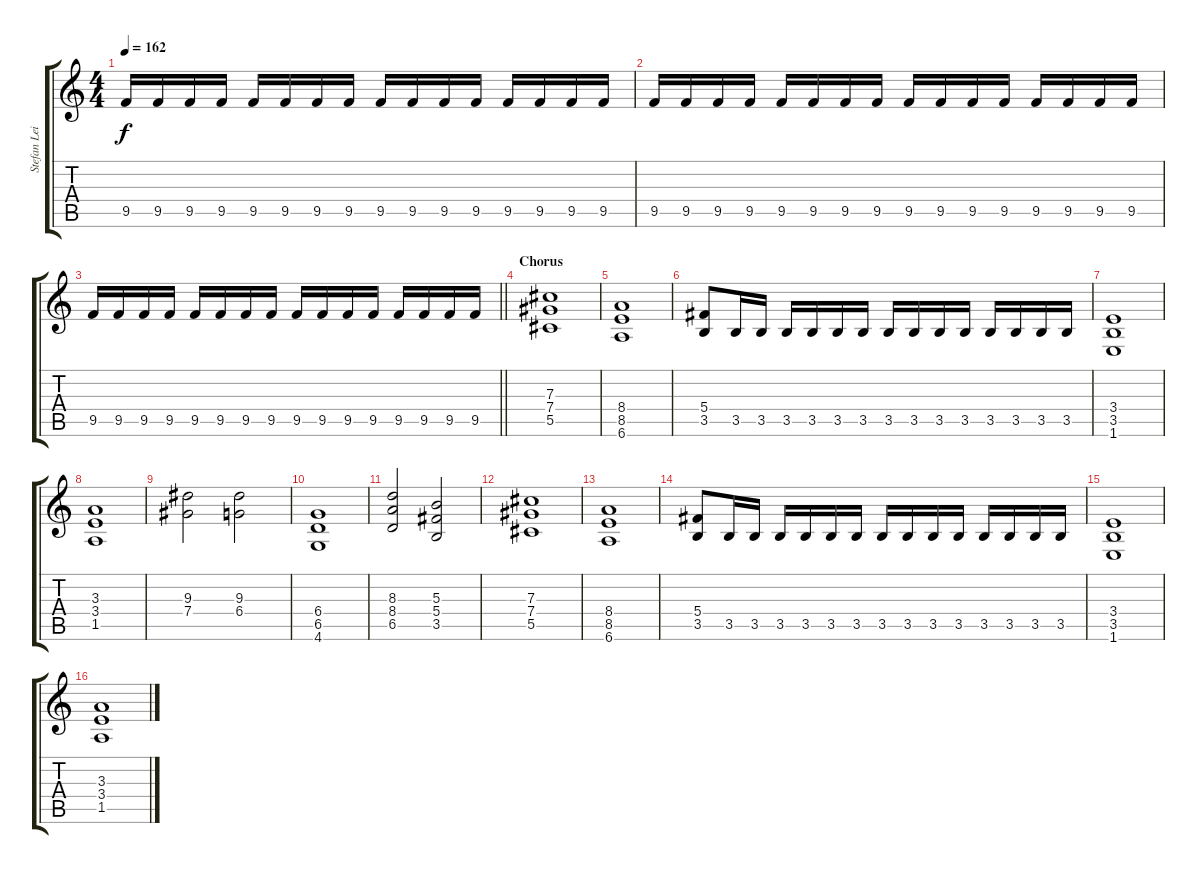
\track ("Stefan Leibing" "Stefan Lei") {instrument distortionguitar}
\staff {score tabs}
\tuning (Eb4 Bb3 Gb3 Db3 Ab2 Eb2) {hide}
\ts (4 4)
\tempo 162
\clef g2
\ks c
9.5.16{dy f} 9.5.16 9.5.16 9.5.16 9.5.16 9.5.16 9.5.16 9.5.16 9.5.16 9.5.16 9.5.16 9.5.16 9.5.16 9.5.16 9.5.16 9.5.16 |
9.5.16 9.5.16 9.5.16 9.5.16 9.5.16 9.5.16 9.5.16 9.5.16 9.5.16 9.5.16 9.5.16 9.5.16 9.5.16 9.5.16 9.5.16 9.5.16 |
\barLineRight lightlight
9.5.16 9.5.16 9.5.16 9.5.16 9.5.16 9.5.16 9.5.16 9.5.16 9.5.16 9.5.16 9.5.16 9.5.16 9.5.16 9.5.16 9.5.16 9.5.16 |
\section ("" "Chorus")
(7.3 7.4 5.5).1{instrument distortionguitar} |
(8.4 8.5 6.6).1 |
(5.4 3.5).8 3.5.16 3.5.16 3.5.16 3.5.16 3.5.16 3.5.16 3.5.16 3.5.16 3.5.16 3.5.16 3.5.16 3.5.16 3.5.16 3.5.16 |
(3.4 3.5 1.6).1 |
(3.3 3.4 1.5).1 |
(9.3 7.4).2 (9.3 6.4).2 |
(6.4 6.5 4.6).1 |
(8.3 8.4 6.5).2 (5.3 5.4 3.5).2 |
(7.3 7.4 5.5).1 |
(8.4 8.5 6.6).1 |
(5.4 3.5).8 3.5.16 3.5.16 3.5.16 3.5.16 3.5.16 3.5.16 3.5.16 3.5.16 3.5.16 3.5.16 3.5.16 3.5.16 3.5.16 3.5.16 |
(3.4 3.5 1.6).1 |
(3.3 3.4 1.5).1
